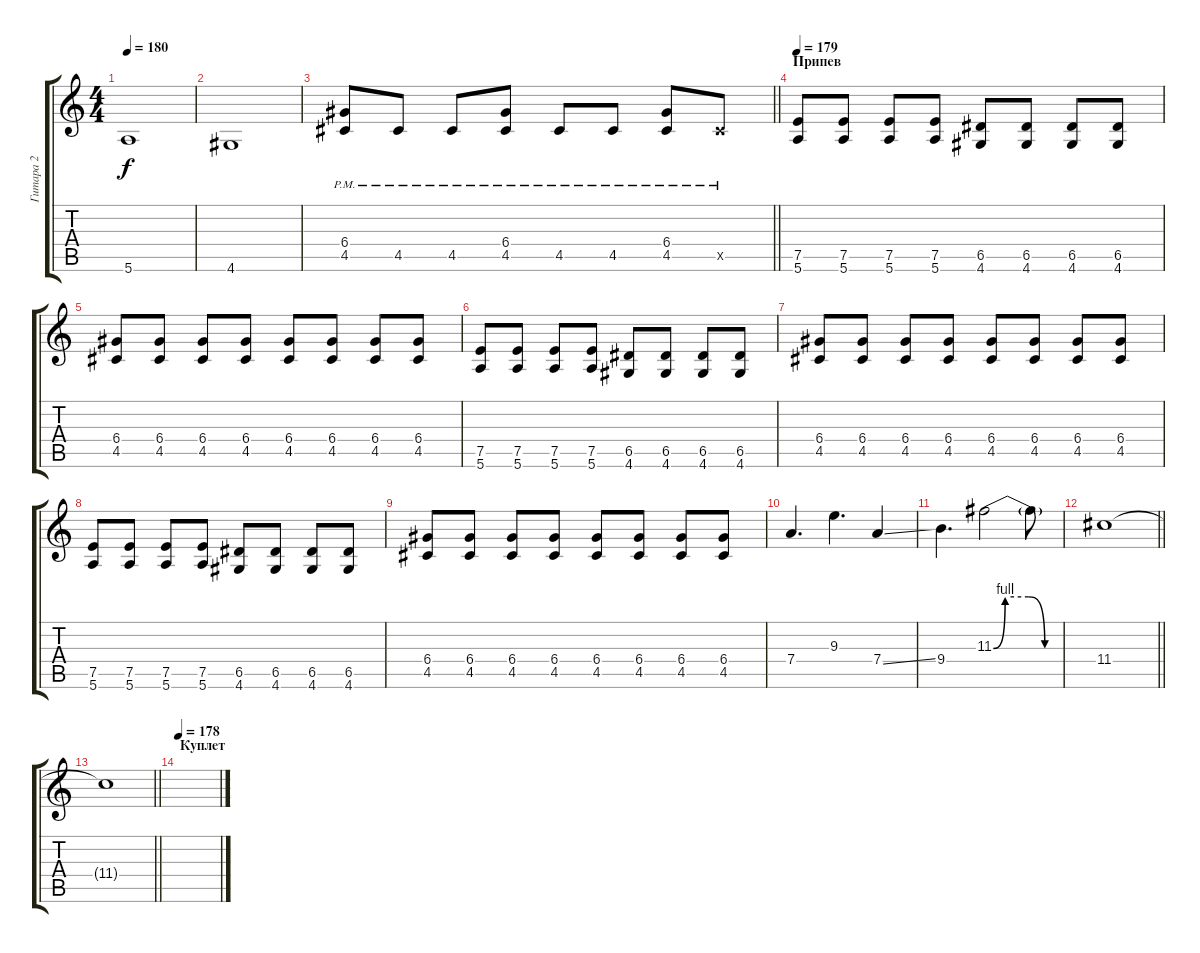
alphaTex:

\track ("Гитара 2" "Гитара 2") {instrument overdrivenguitar}
\staff {score tabs}
\tuning (E4 B3 G3 D3 A2 E2) {hide}
\ts (4 4)
\tempo 180
\clef g2
\ks c
5.6.1{dy f} |
4.6.1 |
\barLineRight lightlight
(6.4{pm} 4.5{pm}).8 4.5{pm}.8 4.5{pm}.8 (6.4{pm} 4.5{pm}).8 4.5{pm}.8 4.5{pm}.8 (6.4{pm} 4.5{pm}).8 4.5{pm x}.8 |
\section ("" "Припев")
\tempo 179
(7.5 5.6).8 (7.5 5.6).8 (7.5 5.6).8 (7.5 5.6).8 (6.5 4.6).8 (6.5 4.6).8 (6.5 4.6).8 (6.5 4.6).8 |
(6.4 4.5).8 (6.4 4.5).8 (6.4 4.5).8 (6.4 4.5).8 (6.4 4.5).8 (6.4 4.5).8 (6.4 4.5).8 (6.4 4.5).8 |
(7.5 5.6).8 (7.5 5.6).8 (7.5 5.6).8 (7.5 5.6).8 (6.5 4.6).8 (6.5 4.6).8 (6.5 4.6).8 (6.5 4.6).8 |
(6.4 4.5).8 (6.4 4.5).8 (6.4 4.5).8 (6.4 4.5).8 (6.4 4.5).8 (6.4 4.5).8 (6.4 4.5).8 (6.4 4.5).8 |
(7.5 5.6).8 (7.5 5.6).8 (7.5 5.6).8 (7.5 5.6).8 (6.5 4.6).8 (6.5 4.6).8 (6.5 4.6).8 (6.5 4.6).8 |
(6.4 4.5).8 (6.4 4.5).8 (6.4 4.5).8 (6.4 4.5).8 (6.4 4.5).8 (6.4 4.5).8 (6.4 4.5).8 (6.4 4.5).8 |
7.4.4{d} 9.3.4{d} 7.4{ss}.4 |
9.4.4{d} 11.3{be (custom 0 0 10 4 30 4 44 0 60 0)}.2 11.3{t}.8 |
\barLineRight lightlight
11.4.1 |
\barLineRight lightlight
11.4{t}.1 |
\section ("" "Куплет")
\tempo 178
